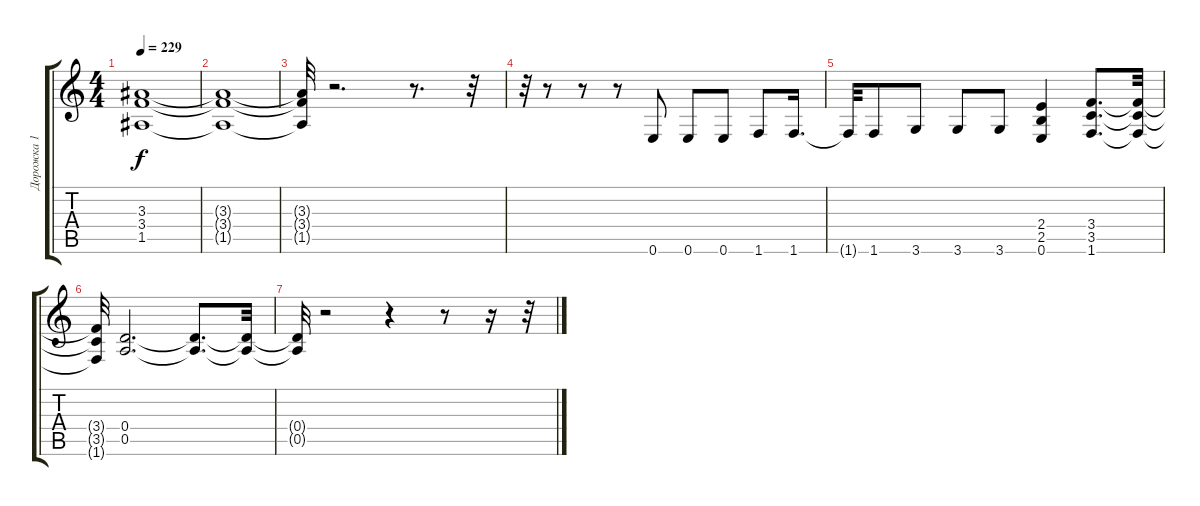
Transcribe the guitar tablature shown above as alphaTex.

\track ("Дорожка 1" "Дорожка 1") {instrument distortionguitar}
\staff {score tabs}
\tuning (E4 B3 G3 D3 A2 E2) {hide}
\ts (4 4)
\tempo 229
\clef g2
\ks c
(3.3{t} 3.4{t} 1.5{t}).1{dy f} |
(3.3{t} 3.4{t} 1.5{t}).1 |
(3.3{t} 3.4{t} 1.5{t}).32 r.2{d} r.8{d} r.32 |
r.32 r.8 r.8 r.8 0.6.8 0.6.8 0.6.8 1.6.8 1.6.16{d} |
1.6{t}.32 1.6.8 3.6.8 3.6.8 3.6.8 (2.4 2.5 0.6).4 (3.4 3.5 1.6).8{d} (3.4{t} 3.5{t} 1.6{t}).32 |
(3.4{t} 3.5{t} 1.6{t}).32 (0.4 0.5).2{d} (0.4{t} 0.5{t}).8{d} (0.4{t} 0.5{t}).32 |
(0.4{t} 0.5{t}).32 r.2 r.4 r.8 r.16 r.32
